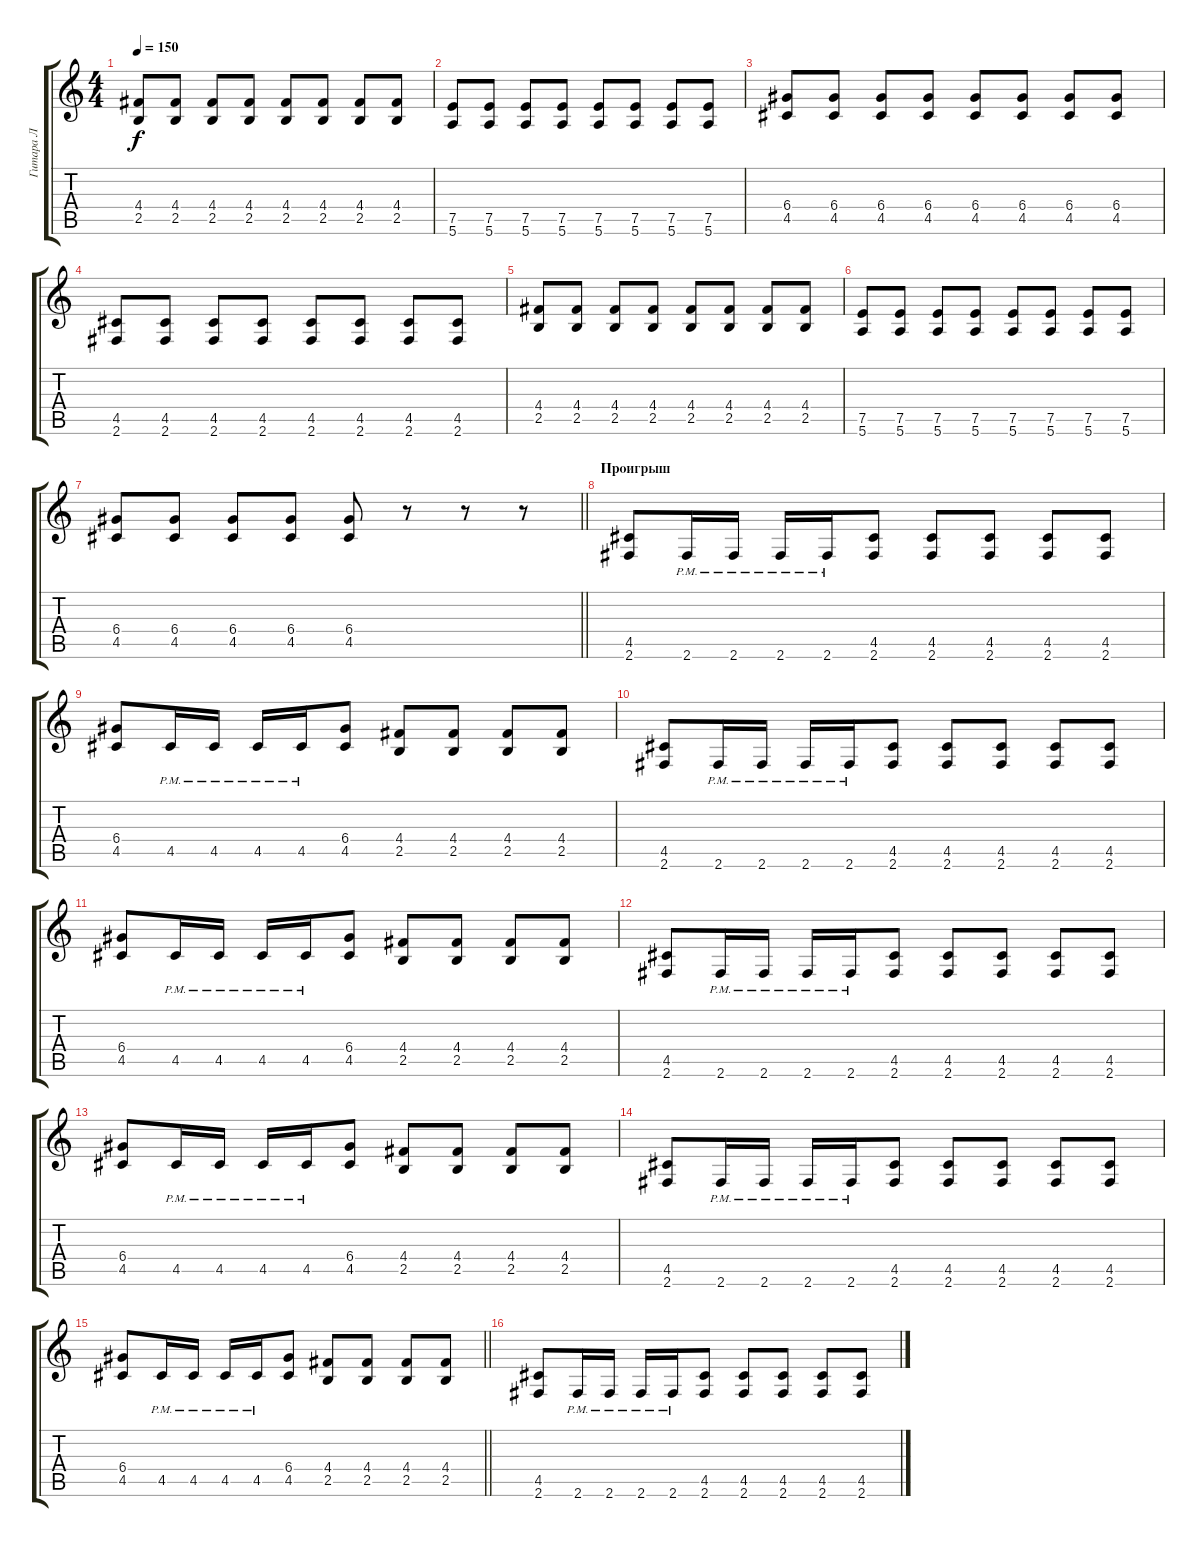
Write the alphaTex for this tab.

\track ("Гитара Л" "Гитара Л") {instrument distortionguitar}
\staff {score tabs}
\tuning (E4 B3 G3 D3 A2 E2) {hide}
\ts (4 4)
\tempo 150
\clef g2
\ks c
(4.4 2.5).8{dy f} (4.4 2.5).8 (4.4 2.5).8 (4.4 2.5).8 (4.4 2.5).8 (4.4 2.5).8 (4.4 2.5).8 (4.4 2.5).8 |
(7.5 5.6).8 (7.5 5.6).8 (7.5 5.6).8 (7.5 5.6).8 (7.5 5.6).8 (7.5 5.6).8 (7.5 5.6).8 (7.5 5.6).8 |
(6.4 4.5).8 (6.4 4.5).8 (6.4 4.5).8 (6.4 4.5).8 (6.4 4.5).8 (6.4 4.5).8 (6.4 4.5).8 (6.4 4.5).8 |
(4.5 2.6).8 (4.5 2.6).8 (4.5 2.6).8 (4.5 2.6).8 (4.5 2.6).8 (4.5 2.6).8 (4.5 2.6).8 (4.5 2.6).8 |
(4.4 2.5).8 (4.4 2.5).8 (4.4 2.5).8 (4.4 2.5).8 (4.4 2.5).8 (4.4 2.5).8 (4.4 2.5).8 (4.4 2.5).8 |
(7.5 5.6).8 (7.5 5.6).8 (7.5 5.6).8 (7.5 5.6).8 (7.5 5.6).8 (7.5 5.6).8 (7.5 5.6).8 (7.5 5.6).8 |
\barLineRight lightlight
(6.4 4.5).8 (6.4 4.5).8 (6.4 4.5).8 (6.4 4.5).8 (6.4 4.5).8 r.8 r.8 r.8 |
\section ("" "Проигрыш")
(4.5 2.6).8 2.6{pm}.16 2.6{pm}.16 2.6{pm}.16 2.6{pm}.16 (4.5 2.6).8 (4.5 2.6).8 (4.5 2.6).8 (4.5 2.6).8 (4.5 2.6).8 |
(6.4 4.5).8 4.5{pm}.16 4.5{pm}.16 4.5{pm}.16 4.5{pm}.16 (6.4 4.5).8 (4.4 2.5).8 (4.4 2.5).8 (4.4 2.5).8 (4.4 2.5).8 |
(4.5 2.6).8 2.6{pm}.16 2.6{pm}.16 2.6{pm}.16 2.6{pm}.16 (4.5 2.6).8 (4.5 2.6).8 (4.5 2.6).8 (4.5 2.6).8 (4.5 2.6).8 |
(6.4 4.5).8 4.5{pm}.16 4.5{pm}.16 4.5{pm}.16 4.5{pm}.16 (6.4 4.5).8 (4.4 2.5).8 (4.4 2.5).8 (4.4 2.5).8 (4.4 2.5).8 |
(4.5 2.6).8 2.6{pm}.16 2.6{pm}.16 2.6{pm}.16 2.6{pm}.16 (4.5 2.6).8 (4.5 2.6).8 (4.5 2.6).8 (4.5 2.6).8 (4.5 2.6).8 |
(6.4 4.5).8 4.5{pm}.16 4.5{pm}.16 4.5{pm}.16 4.5{pm}.16 (6.4 4.5).8 (4.4 2.5).8 (4.4 2.5).8 (4.4 2.5).8 (4.4 2.5).8 |
(4.5 2.6).8 2.6{pm}.16 2.6{pm}.16 2.6{pm}.16 2.6{pm}.16 (4.5 2.6).8 (4.5 2.6).8 (4.5 2.6).8 (4.5 2.6).8 (4.5 2.6).8 |
\barLineRight lightlight
(6.4 4.5).8 4.5{pm}.16 4.5{pm}.16 4.5{pm}.16 4.5{pm}.16 (6.4 4.5).8 (4.4 2.5).8 (4.4 2.5).8 (4.4 2.5).8 (4.4 2.5).8 |
\section ("" " ")
(4.5 2.6).8 2.6{pm}.16 2.6{pm}.16 2.6{pm}.16 2.6{pm}.16 (4.5 2.6).8 (4.5 2.6).8 (4.5 2.6).8 (4.5 2.6).8 (4.5 2.6).8
